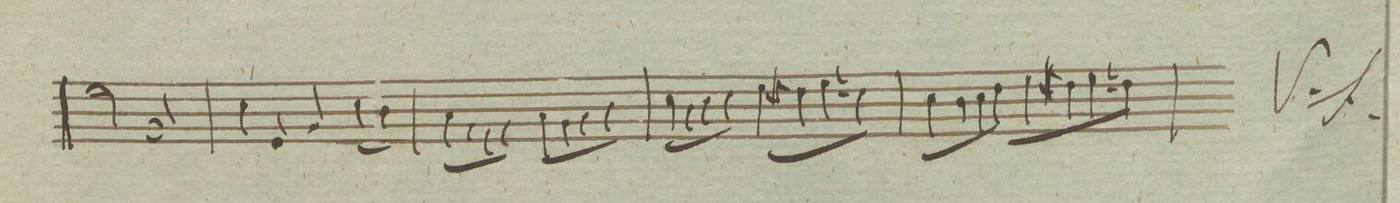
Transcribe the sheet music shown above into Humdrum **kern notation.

**kern	**dynam
*I"Flauto Secondo	*
*clefG2	*
*k[]	*
*met(c)	*
*M4/4	*
2ee\	.
2g/	.
=83	=83
4cc\	.
4e/	.
4g/	.
8cc\L	.
8b\J	.
=84	=84
8a\L	.
8g\	.
8f\	.
8g\J	.
8a\L	.
8g\	.
8a\	.
8b\J	.
=85	=85
8cc\L	.
8b\	.
8cc\	.
8dd\J	.
8ee\L	.
8dd#X\	.
8ee\	.
8ddn\J	.
=86	=86
8cc\L	.
8b\	.
8cc\	.
8dd\J	.
8ee\L	.
8dd#X\	.
8ee\	.
8ddn\J	.
=87	=87
*-	*-
